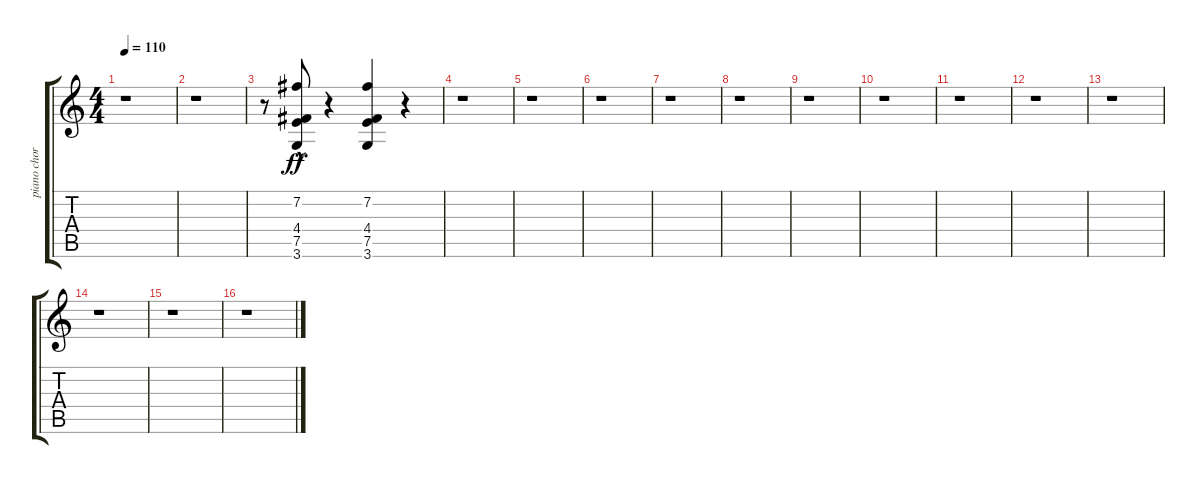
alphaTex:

\track ("piano chorus 2" "piano chor") {instrument distortionguitar}
\staff {score tabs}
\tuning (E4 B3 G3 D3 A2 E2) {hide}
\ts (4 4)
\tempo 110
\clef g2
\ks c
r.1{dy ff} |
r.1 |
r.8 (7.2 4.4{hac} 7.5{hac} 3.6{hac}).8 r.4 (7.2 4.4 7.5 3.6).4 r.4 |
r.1 |
r.1 |
r.1 |
r.1 |
r.1 |
r.1 |
r.1 |
r.1 |
r.1 |
r.1 |
r.1 |
r.1 |
r.1
